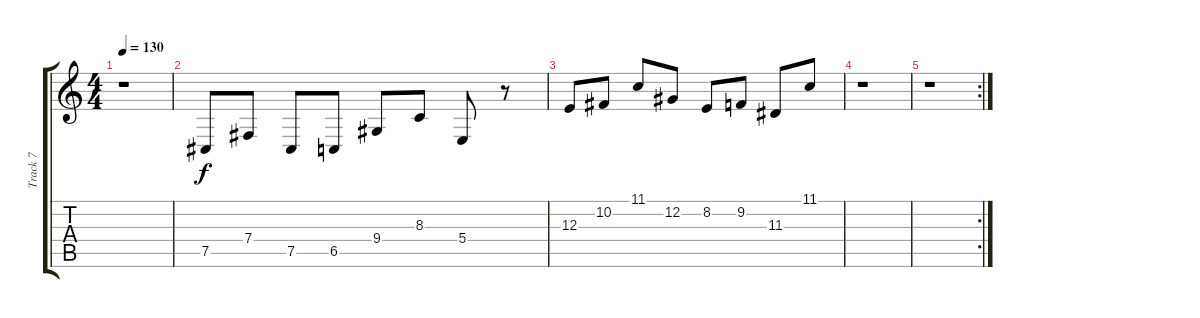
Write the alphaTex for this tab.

\track ("Track 7" "Track 7") {instrument clarinet}
\staff {score tabs}
\tuning (Db4 Ab3 E3 B2 Gb2 Db2) {hide}
\ts (4 4)
\tempo 130
\clef g2
\ks c
r.1{dy f} |
7.5.8 7.4.8 7.5.8 6.5.8 9.4.8 8.3.8 5.4.8 r.8 |
12.3.8 10.2.8 11.1.8 12.2.8 8.2.8 9.2.8 11.3.8 11.1.8 |
r.1 |
\rc 2
r.1
